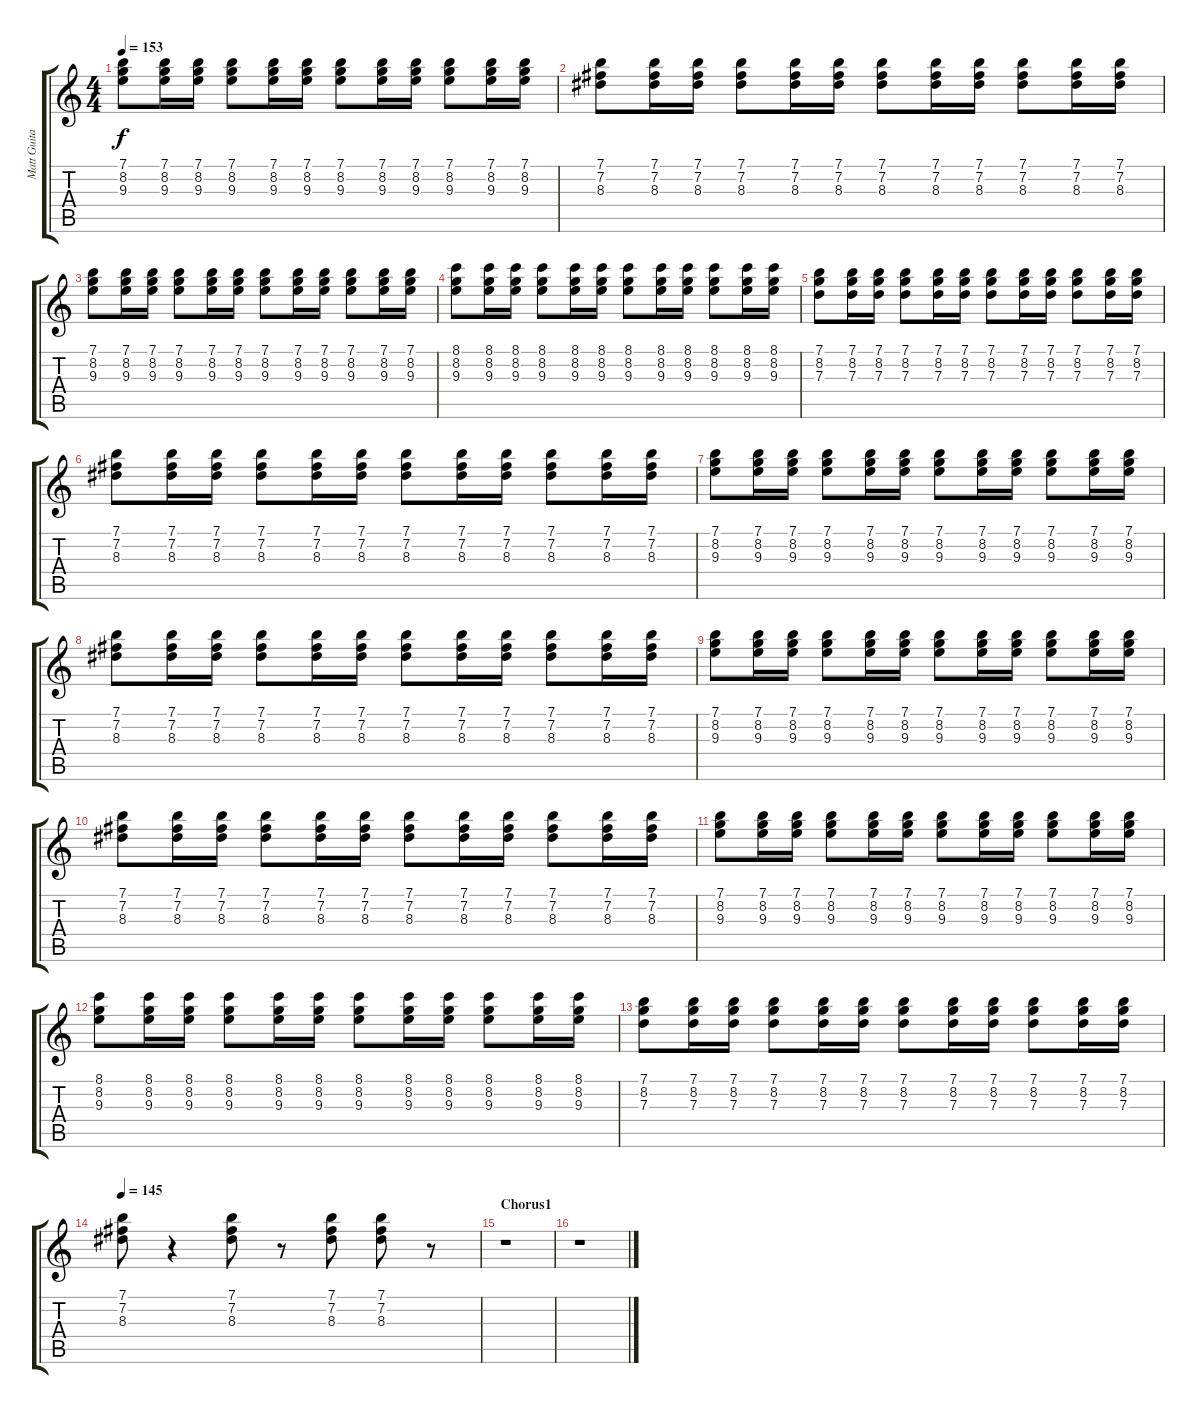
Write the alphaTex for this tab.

\track ("Matt Guitar" "Matt Guita") {instrument overdrivenguitar}
\staff {score tabs}
\tuning (E4 B3 G3 D3 A2 E2) {hide}
\ts (4 4)
\tempo 153
\clef g2
\ks c
(7.1 8.2 9.3).8{dy f} (7.1 8.2 9.3).16 (7.1 8.2 9.3).16 (7.1 8.2 9.3).8 (7.1 8.2 9.3).16 (7.1 8.2 9.3).16 (7.1 8.2 9.3).8 (7.1 8.2 9.3).16 (7.1 8.2 9.3).16 (7.1 8.2 9.3).8 (7.1 8.2 9.3).16 (7.1 8.2 9.3).16 |
(7.1 7.2 8.3).8 (7.1 7.2 8.3).16 (7.1 7.2 8.3).16 (7.1 7.2 8.3).8 (7.1 7.2 8.3).16 (7.1 7.2 8.3).16 (7.1 7.2 8.3).8 (7.1 7.2 8.3).16 (7.1 7.2 8.3).16 (7.1 7.2 8.3).8 (7.1 7.2 8.3).16 (7.1 7.2 8.3).16 |
(7.1 8.2 9.3).8 (7.1 8.2 9.3).16 (7.1 8.2 9.3).16 (7.1 8.2 9.3).8 (7.1 8.2 9.3).16 (7.1 8.2 9.3).16 (7.1 8.2 9.3).8 (7.1 8.2 9.3).16 (7.1 8.2 9.3).16 (7.1 8.2 9.3).8 (7.1 8.2 9.3).16 (7.1 8.2 9.3).16 |
(8.1 8.2 9.3).8 (8.1 8.2 9.3).16 (8.1 8.2 9.3).16 (8.1 8.2 9.3).8 (8.1 8.2 9.3).16 (8.1 8.2 9.3).16 (8.1 8.2 9.3).8 (8.1 8.2 9.3).16 (8.1 8.2 9.3).16 (8.1 8.2 9.3).8 (8.1 8.2 9.3).16 (8.1 8.2 9.3).16 |
(7.1 8.2 7.3).8 (7.1 8.2 7.3).16 (7.1 8.2 7.3).16 (7.1 8.2 7.3).8 (7.1 8.2 7.3).16 (7.1 8.2 7.3).16 (7.1 8.2 7.3).8 (7.1 8.2 7.3).16 (7.1 8.2 7.3).16 (7.1 8.2 7.3).8 (7.1 8.2 7.3).16 (7.1 8.2 7.3).16 |
(7.1 7.2 8.3).8 (7.1 7.2 8.3).16 (7.1 7.2 8.3).16 (7.1 7.2 8.3).8 (7.1 7.2 8.3).16 (7.1 7.2 8.3).16 (7.1 7.2 8.3).8 (7.1 7.2 8.3).16 (7.1 7.2 8.3).16 (7.1 7.2 8.3).8 (7.1 7.2 8.3).16 (7.1 7.2 8.3).16 |
(7.1 8.2 9.3).8 (7.1 8.2 9.3).16 (7.1 8.2 9.3).16 (7.1 8.2 9.3).8 (7.1 8.2 9.3).16 (7.1 8.2 9.3).16 (7.1 8.2 9.3).8 (7.1 8.2 9.3).16 (7.1 8.2 9.3).16 (7.1 8.2 9.3).8 (7.1 8.2 9.3).16 (7.1 8.2 9.3).16 |
(7.1 7.2 8.3).8 (7.1 7.2 8.3).16 (7.1 7.2 8.3).16 (7.1 7.2 8.3).8 (7.1 7.2 8.3).16 (7.1 7.2 8.3).16 (7.1 7.2 8.3).8 (7.1 7.2 8.3).16 (7.1 7.2 8.3).16 (7.1 7.2 8.3).8 (7.1 7.2 8.3).16 (7.1 7.2 8.3).16 |
(7.1 8.2 9.3).8 (7.1 8.2 9.3).16 (7.1 8.2 9.3).16 (7.1 8.2 9.3).8 (7.1 8.2 9.3).16 (7.1 8.2 9.3).16 (7.1 8.2 9.3).8 (7.1 8.2 9.3).16 (7.1 8.2 9.3).16 (7.1 8.2 9.3).8 (7.1 8.2 9.3).16 (7.1 8.2 9.3).16 |
(7.1 7.2 8.3).8 (7.1 7.2 8.3).16 (7.1 7.2 8.3).16 (7.1 7.2 8.3).8 (7.1 7.2 8.3).16 (7.1 7.2 8.3).16 (7.1 7.2 8.3).8 (7.1 7.2 8.3).16 (7.1 7.2 8.3).16 (7.1 7.2 8.3).8 (7.1 7.2 8.3).16 (7.1 7.2 8.3).16 |
(7.1 8.2 9.3).8 (7.1 8.2 9.3).16 (7.1 8.2 9.3).16 (7.1 8.2 9.3).8 (7.1 8.2 9.3).16 (7.1 8.2 9.3).16 (7.1 8.2 9.3).8 (7.1 8.2 9.3).16 (7.1 8.2 9.3).16 (7.1 8.2 9.3).8 (7.1 8.2 9.3).16 (7.1 8.2 9.3).16 |
(8.1 8.2 9.3).8 (8.1 8.2 9.3).16 (8.1 8.2 9.3).16 (8.1 8.2 9.3).8 (8.1 8.2 9.3).16 (8.1 8.2 9.3).16 (8.1 8.2 9.3).8 (8.1 8.2 9.3).16 (8.1 8.2 9.3).16 (8.1 8.2 9.3).8 (8.1 8.2 9.3).16 (8.1 8.2 9.3).16 |
(7.1 8.2 7.3).8 (7.1 8.2 7.3).16 (7.1 8.2 7.3).16 (7.1 8.2 7.3).8 (7.1 8.2 7.3).16 (7.1 8.2 7.3).16 (7.1 8.2 7.3).8 (7.1 8.2 7.3).16 (7.1 8.2 7.3).16 (7.1 8.2 7.3).8 (7.1 8.2 7.3).16 (7.1 8.2 7.3).16 |
\tempo 145
(7.1 7.2 8.3).8 r.4 (7.1 7.2 8.3).8 r.8 (7.1 7.2 8.3).8 (7.1 7.2 8.3).8 r.8 |
\section ("" "Chorus1")
r.1 |
r.1
